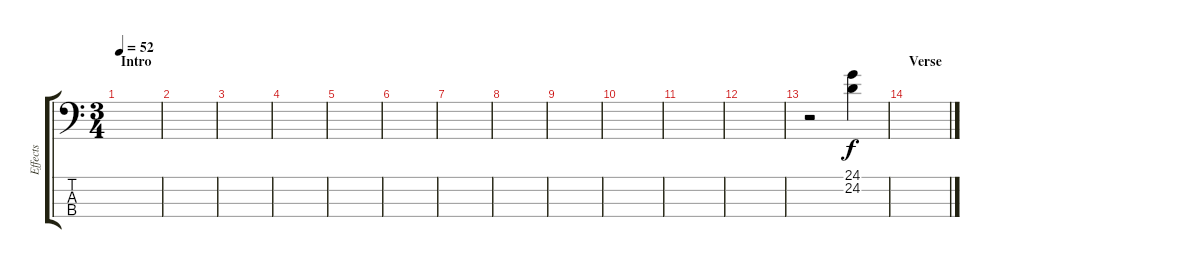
\track ("Effects" "Effects") {instrument reversecymbal}
\staff {score tabs}
\tuning (G2 D2 A1 E1) {hide}
\ts (3 4)
\section ("" "Intro")
\tempo 52
\clef f4
\ks c
|
|
|
|
|
|
|
|
|
|
|
|
r.2 (24.1 24.2).4 |
\section ("" "Verse")
